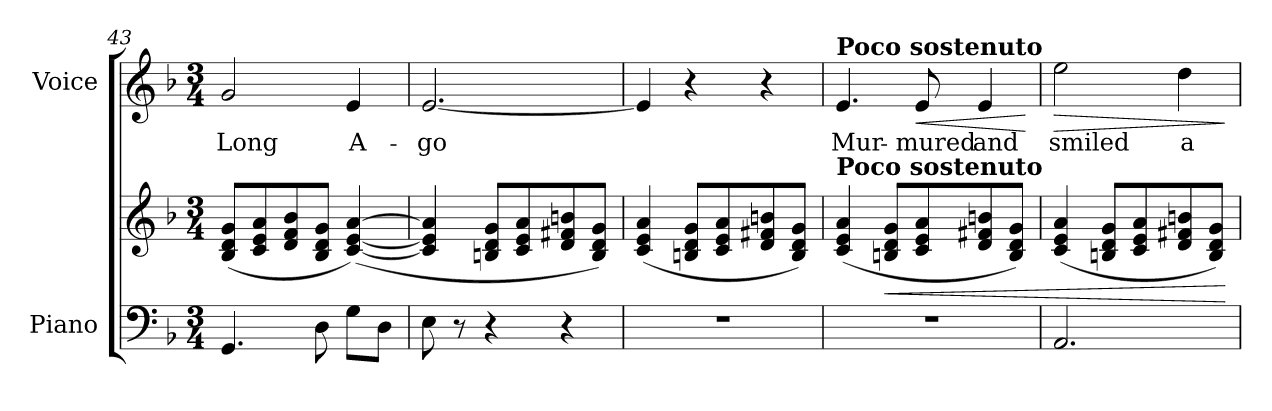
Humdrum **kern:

**kern	**kern	**dynam	**kern	**text	**dynam
*part2	*part2	*part2	*part1	*part1	*part1
*staff3	*staff2	*staff2/3	*staff1	*staff1	*staff1
*I"Piano	*	*	*I"Voice	*	*
*I'Pno	*	*	*	*	*
*clefF4	*clefG2	*	*clefG2	*	*
*k[b-]	*k[b-]	*	*k[b-]	*	*
*M3/4	*M3/4	*	*M3/4	*	*
=43	=43	=43	=43	=43	=43
4.GG/	(8B-/ 8d/ 8g/L	.	2g/	Long	.
.	8c/ 8e/ 8a/	.	.	.	.
.	8d/ 8f/ 8b-/	.	.	.	.
8D\	8B-/ 8d/ 8g/J	.	.	.	.
8G\L	(<[4c/ [>4e/ [4a/)	.	4e/	A-	.
8D\J	.	.	.	.	.
=44	=44	=44	=44	=44	=44
8E\	4c/] 4e/] 4a/]	.	[2.e/	-go	.
8r	.	.	.	.	.
4r	8Bn/ 8d/ 8g/L	.	.	.	.
.	8c/ 8e/ 8a/	.	.	.	.
4r	8d/ 8f#X/ 8bn/	.	.	.	.
.	8B/ 8d/ 8g/J)	.	.	.	.
=45	=45	=45	=45	=45	=45
2.r	(4c/ 4e/ 4a/	.	4e/]	.	.
.	8Bn/ 8d/ 8g/L	.	4r	.	.
.	8c/ 8e/ 8a/	.	.	.	.
.	8d/ 8f#X/ 8bn/	.	4r	.	.
.	8B/ 8d/ 8g/J)	.	.	.	.
=46	=46	=46	=46	=46	=46
!	!	!	!LO:TX:a:B:t=Poco sostenuto	!	!
!	!LO:TX:a:B:t=Poco sostenuto	!	!	!	!
2.r	(4c/ 4e/ 4a/	.	4.e/	Mur-	.
!	!	!LO:HP:b	!	!	!
.	8Bn/ 8d/ 8g/L	<	.	.	.
!	!	!	!	!	!LO:HP:b
.	8c/ 8e/ 8a/	.	8e/	-mured	<
.	8d/ 8f#X/ 8bn/	.	4e/	and	.
.	8B/ 8d/ 8g/J)	.	.	.	.
.	.	.	.	.	[
=47	=47	=47	=47	=47	=47
!	!	!	!	!	!LO:HP:b
2.AA/	(4c/ 4e/ 4a/	.	2ee\	smiled	>
.	8Bn/ 8d/ 8g/L	.	.	.	.
.	8c/ 8e/ 8a/	.	.	.	.
.	8d/ 8f#X/ 8bn/	.	4dd\	a-	.
.	8B/ 8d/ 8g/J)	.	.	.	.
.	.	[	.	.	]
=	=	=	=	=	=
*-	*-	*-	*-	*-	*-
